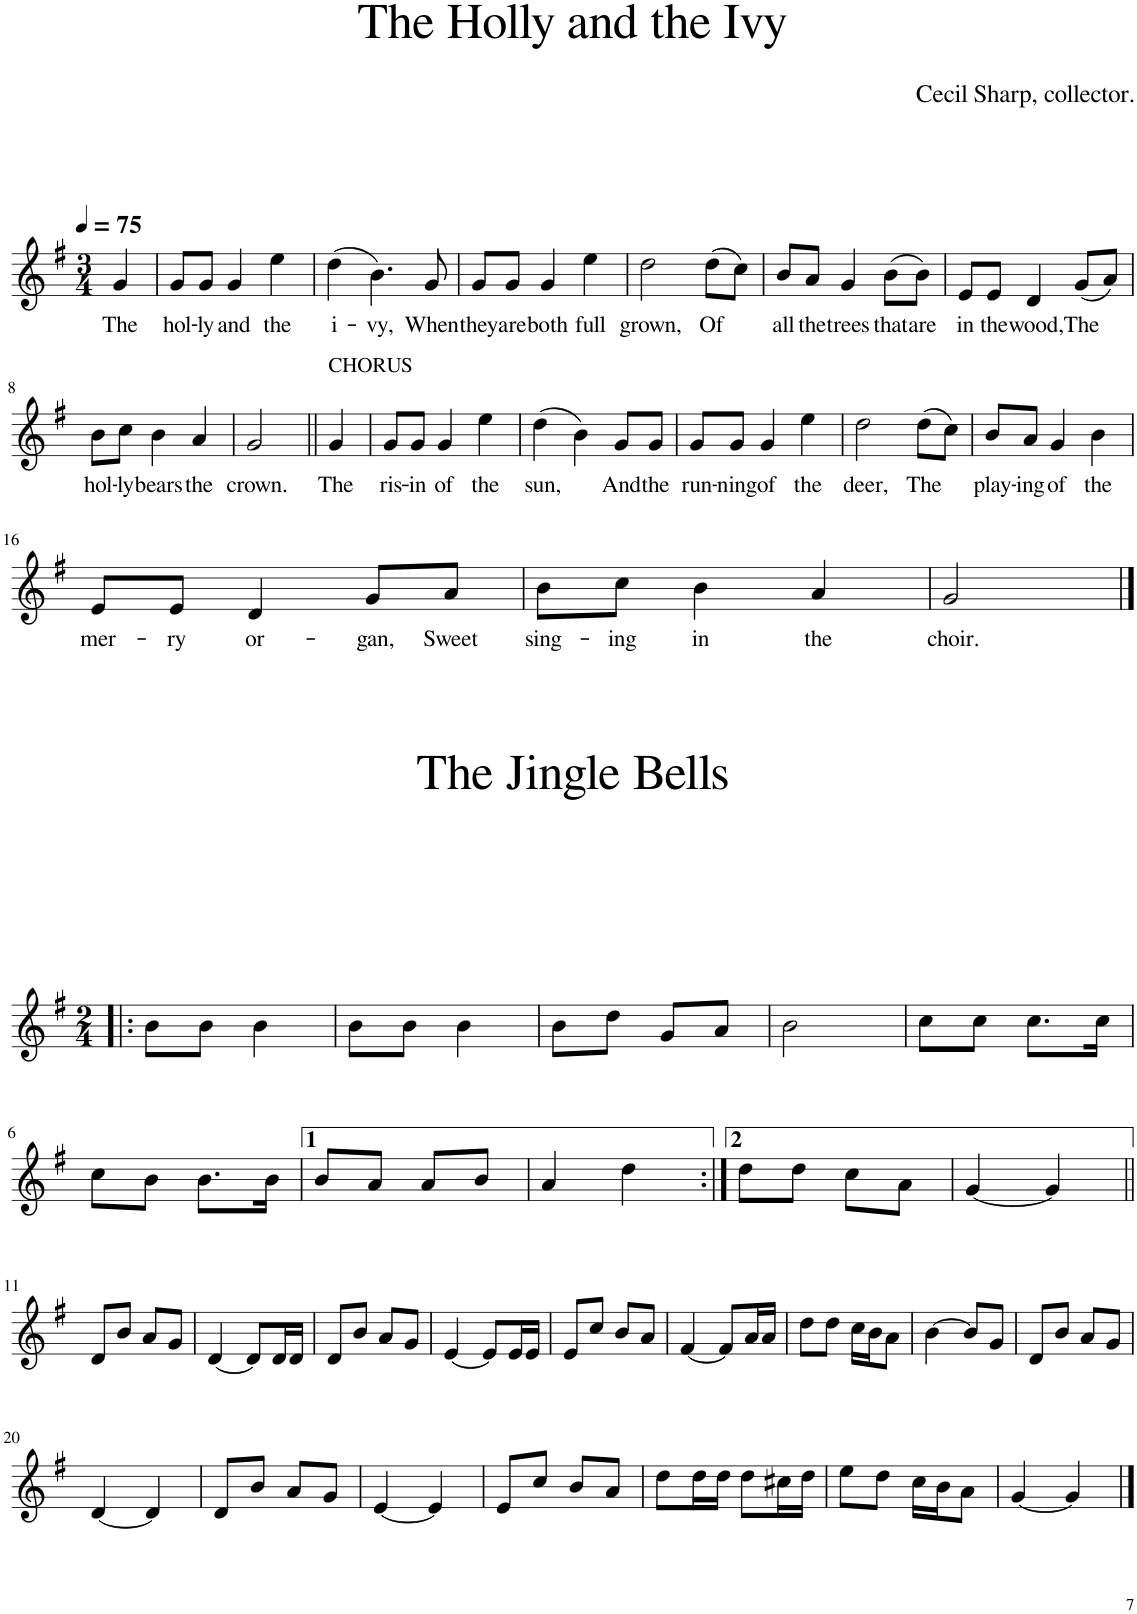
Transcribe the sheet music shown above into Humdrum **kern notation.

**kern	**text
*part1	*part1
*staff1	*staff1
*I"Piano	*
*I'Pno	*
!!LO:PB:g=z
*clefG2	*
*k[f#]	*
*G:	*
*M3/4	*
*MM75	*
=1	=1
!	!LO:LY:b
4g/	The
=2	=2
!	!LO:LY:b
8g/L	hol-
!	!LO:LY:b
8g/J	-ly
!	!LO:LY:b
4g/	and
!	!LO:LY:b
4ee\	the
=3	=3
!	!LO:LY:b
(4dd\	i-
!	!LO:LY:b
4.b\)	-vy,
!	!LO:LY:b
8g/	When
=4	=4
!	!LO:LY:b
8g/L	they
!	!LO:LY:b
8g/J	are
!	!LO:LY:b
4g/	both
!	!LO:LY:b
4ee\	full
=5	=5
!	!LO:LY:b
2dd\	grown,
!	!LO:LY:b
(8dd\L	Of
8cc\J)	.
=6	=6
!	!LO:LY:b
8b/L	all
!	!LO:LY:b
8a/J	the
!	!LO:LY:b
4g/	trees
!	!LO:LY:b
(8b\L	that
!	!LO:LY:b
8b\J)	are
=7	=7
!	!LO:LY:b
8e/L	in
!	!LO:LY:b
8e/J	the
!	!LO:LY:b
4d/	wood,
!	!LO:LY:b
(8g/L	The
8a/J)	.
!!LO:LB:g=z
=8	=8
!	!LO:LY:b
8b\L	hol-
!	!LO:LY:b
8cc\J	-ly
!	!LO:LY:b
4b\	bears
!	!LO:LY:b
4a/	the
=9	=9
!	!LO:LY:b
2g/	crown.
=10||	=10||
!LO:TX:a:t=CHORUS	!
!	!LO:LY:b
4g/	The
=11	=11
!	!LO:LY:b
8g/L	ris-
!	!LO:LY:b
8g/J	-in
!	!LO:LY:b
4g/	of
!	!LO:LY:b
4ee\	the
=12	=12
!	!LO:LY:b
(4dd\	sun,
4b\)	.
!	!LO:LY:b
8g/L	And
!	!LO:LY:b
8g/J	the
=13	=13
!	!LO:LY:b
8g/L	run-
!	!LO:LY:b
8g/J	-ning
!	!LO:LY:b
4g/	of
!	!LO:LY:b
4ee\	the
=14	=14
!	!LO:LY:b
2dd\	deer,
!	!LO:LY:b
(8dd\L	The
8cc\J)	.
=15	=15
!	!LO:LY:b
8b/L	play-
!	!LO:LY:b
8a/J	-ing
!	!LO:LY:b
4g/	of
!	!LO:LY:b
4b\	the
!!LO:LB:g=z
=16	=16
!	!LO:LY:b
8e/L	mer-
!	!LO:LY:b
8e/J	-ry
!	!LO:LY:b
4d/	or-
!	!LO:LY:b
8g/L	-gan,
!	!LO:LY:b
8a/J	Sweet
=17	=17
!	!LO:LY:b
8b\L	sing-
!	!LO:LY:b
8cc\J	-ing
!	!LO:LY:b
4b\	in
!	!LO:LY:b
4a/	the
=18	=18
!	!LO:LY:b
2g/	choir.
!!LO:LB:g=z
=1|!:	=1|!:
*k[f#]	*
*G:	*
*M2/4	*
8b\L	.
8b\J	.
4b\	.
=2	=2
8b\L	.
8b\J	.
4b\	.
=3	=3
8b\L	.
8dd\J	.
8g/L	.
8a/J	.
=4	=4
2b\	.
=5	=5
8cc\L	.
8cc\J	.
8.cc\L	.
16cc\Jk	.
!!LO:LB:g=z
=6	=6
8cc\L	.
8b\J	.
8.b\L	.
16b\Jk	.
=7	=7
8b/L	.
8a/J	.
8a/L	.
8b/J	.
=8	=8
4a/	.
4dd\	.
=9:|!	=9:|!
8dd\L	.
8dd\J	.
8cc\L	.
8a\J	.
=10	=10
[4g/	.
4g/]	.
!!LO:LB:g=z
=11||	=11||
8d/L	.
8b/J	.
8a/L	.
8g/J	.
=12	=12
[4d/	.
8d/L]	.
16d/L	.
16d/JJ	.
=13	=13
8d/L	.
8b/J	.
8a/L	.
8g/J	.
=14	=14
[4e/	.
8e/L]	.
16e/L	.
16e/JJ	.
=15	=15
8e/L	.
8cc/J	.
8b/L	.
8a/J	.
=16	=16
[4f#/	.
8f#/L]	.
16a/L	.
16a/JJ	.
=17	=17
8dd\L	.
8dd\J	.
16cc\LL	.
16b\J	.
8a\J	.
=18	=18
[4b\	.
8b/L]	.
8g/J	.
=19	=19
8d/L	.
8b/J	.
8a/L	.
8g/J	.
!!LO:LB:g=z
=20	=20
[4d/	.
4d/]	.
=21	=21
8d/L	.
8b/J	.
8a/L	.
8g/J	.
=22	=22
[4e/	.
4e/]	.
=23	=23
8e/L	.
8cc/J	.
8b/L	.
8a/J	.
=24	=24
8dd\L	.
16dd\L	.
16dd\JJ	.
8dd\L	.
16cc#X\L	.
16dd\JJ	.
=25	=25
8ee\L	.
8dd\J	.
16cc\LL	.
16b\J	.
8a\J	.
=26	=26
[4g/	.
4g/]	.
==	==
*-	*-
